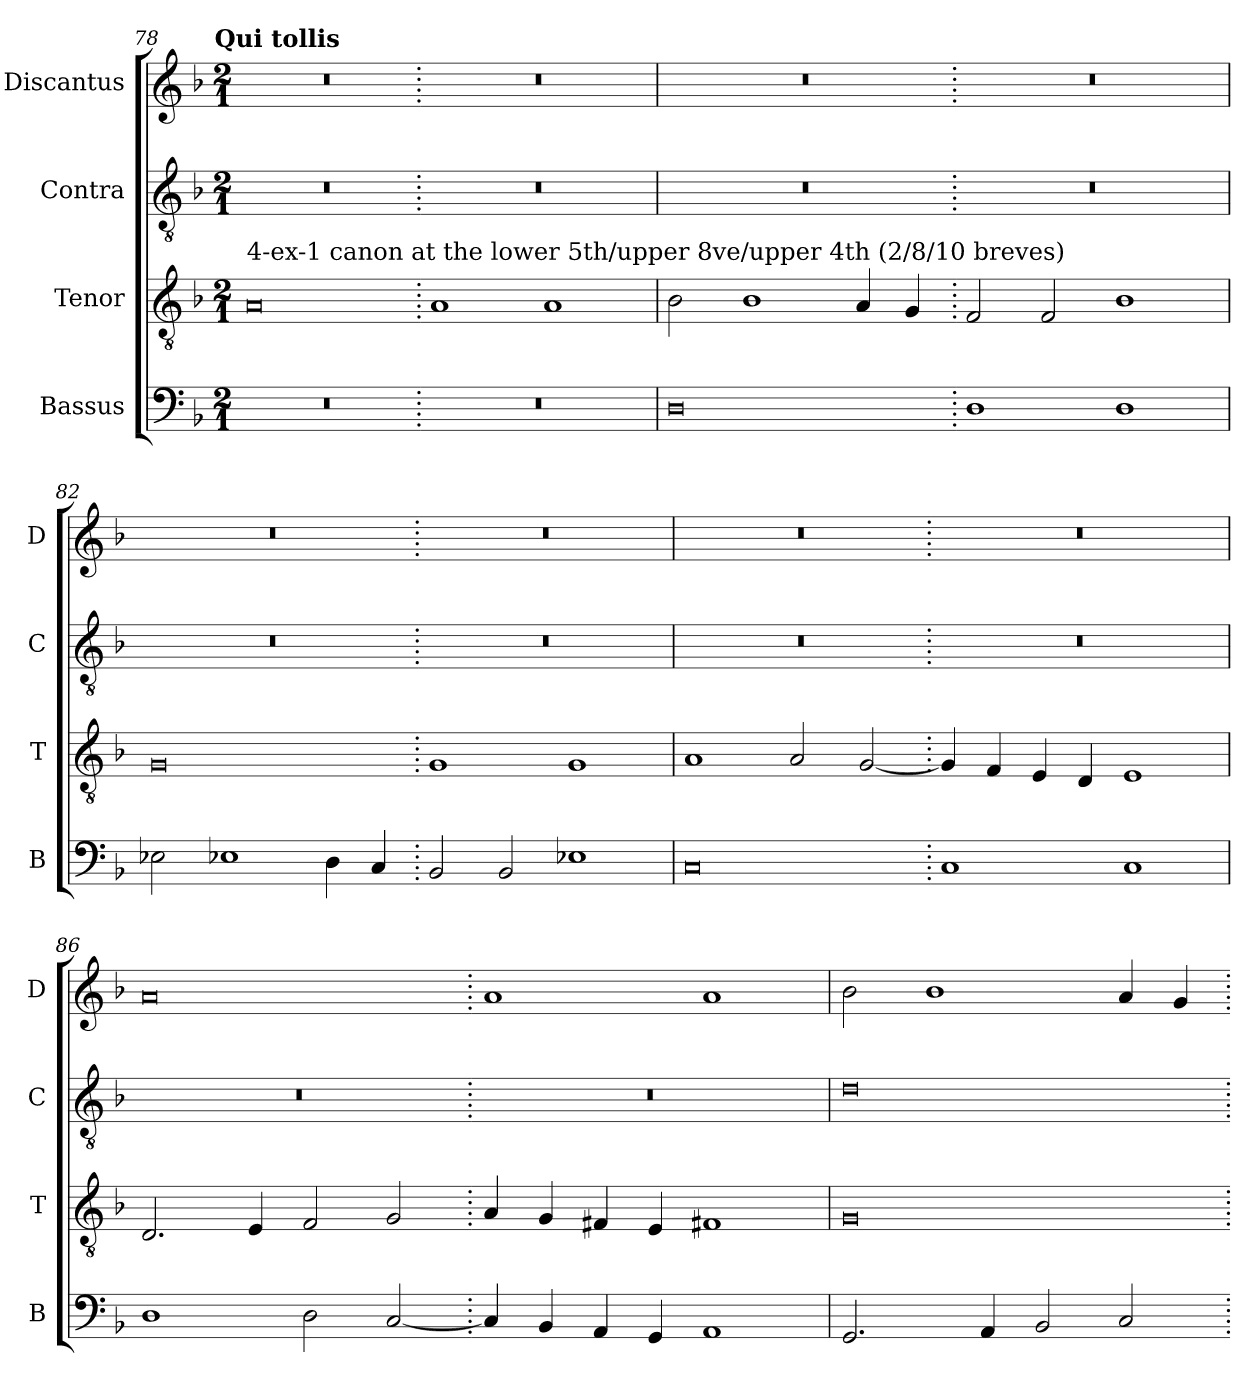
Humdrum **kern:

**kern	**kern	**kern	**kern
*part4	*part3	*part2	*part1
*staff4	*staff3	*staff2	*staff1
*I"Bassus	*I"Tenor	*I"Contra	*I"Discantus
*I'B	*I'T	*I'C	*I'D
!!LO:LB:g=z
*clefF4	*clefGv2	*clefGv2	*clefG2
*k[b-]	*k[b-]	*k[b-]	*k[b-]
!!LO:TX:omd:t=Qui tollis
*M2/1	*M2/1	*M2/1	*M2/1
=78	=78	=78	=78
!	!LO:TX:a:t=4-ex-1 canon at the lower 5th/upper 8ve/upper 4th (2/8/10 breves)	!	!
0r	0A	0r	0r
=79.	=79.	=79.	=79.
0r	1A	0r	0r
.	1A	.	.
=80	=80	=80	=80
0D	2B-\	0r	0r
.	1B-	.	.
.	4A/	.	.
.	4G/	.	.
=81.	=81.	=81.	=81.
1D	2F/	0r	0r
.	2F/	.	.
1D	1B-	.	.
=82	=82	=82	=82
2E-X\	0G	0r	0r
1E-X	.	.	.
4D\	.	.	.
4C/	.	.	.
=83.	=83.	=83.	=83.
2BB-/	1G	0r	0r
2BB-/	.	.	.
1E-X	1G	.	.
=84	=84	=84	=84
0C	1A	0r	0r
.	2A/	.	.
.	[2G/	.	.
=85.	=85.	=85.	=85.
1C	4G/]	0r	0r
.	4F/	.	.
.	4E/	.	.
.	4D/	.	.
1C	1E	.	.
=86	=86	=86	=86
1D	2.D/	0r	0a
.	4E/	.	.
2D\	2F/	.	.
[2C/	2G/	.	.
=87.	=87.	=87.	=87.
4C/]	4A/	0r	1a
4BB-/	4G/	.	.
4AA/	4F#X/	.	.
4GG/	4E/	.	.
1AA	1F#X	.	1a
=88	=88	=88	=88
2.GG/	0G	0d	2b-\
.	.	.	1b-
4AA/	.	.	.
2BB-/	.	.	.
2C/	.	.	4a/
.	.	.	4g/
=.	=.	=.	=.
*-	*-	*-	*-
